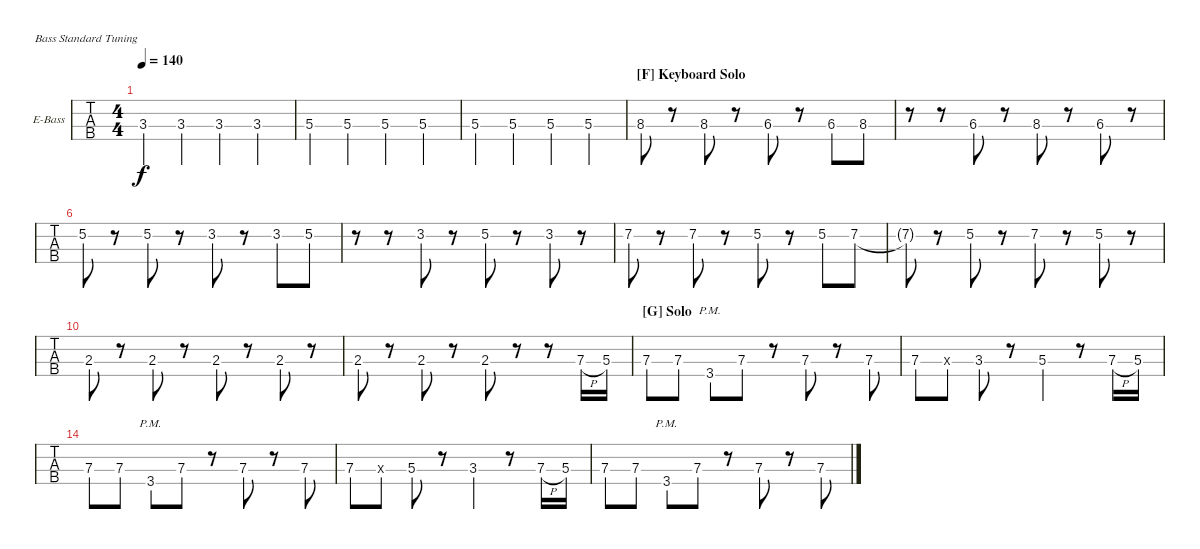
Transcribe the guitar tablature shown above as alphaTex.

\bracketExtendMode nobrackets
\firstSystemTrackNameOrientation horizontal
\otherSystemsTrackNameOrientation horizontal
\defaultBarNumberDisplay FirstOfSystem
\track ("Bass" "E-Bass") {instrument electricbassfinger}
\staff {tabs}
\tuning (G2 D2 A1 E1)
\ts (4 4)
\tempo 140
\clef f4
\ks c
3.3.4{dy f} 3.3.4 3.3.4 3.3.4 |
5.3.4 5.3.4 5.3.4 5.3.4 |
5.3.4 5.3.4 5.3.4 5.3.4 |
\section ("F" "Keyboard Solo")
8.3.8 r.8 8.3.8 r.8 6.3.8 r.8 6.3.8 8.3.8 |
r.8 r.8 6.3.8 r.8 8.3.8 r.8 6.3.8 r.8 |
5.2.8 r.8 5.2.8 r.8 3.2.8 r.8 3.2.8 5.2.8 |
r.8 r.8 3.2.8 r.8 5.2.8 r.8 3.2.8 r.8 |
7.2.8 r.8 7.2.8 r.8 5.2.8 r.8 5.2.8 7.2.8 |
7.2{t}.8 r.8 5.2.8 r.8 7.2.8 r.8 5.2.8 r.8 |
2.3.8 r.8 2.3.8 r.8 2.3.8 r.8 2.3.8 r.8 |
2.3.8 r.8 2.3.8 r.8 2.3.8 r.8 r.8 7.3{h}.16 5.3.16 |
\section ("G" "Solo")
7.3.8 7.3.8 3.4{pm}.8 7.3.8 r.8 7.3.8 r.8 7.3.8 |
7.3.8 7.3{x}.8 3.3.8 r.8 5.3.4 r.8 7.3{h}.16 5.3.16 |
7.3.8 7.3.8 3.4{pm}.8 7.3.8 r.8 7.3.8 r.8 7.3.8 |
7.3.8 7.3{x}.8 5.3.8 r.8 3.3.4 r.8 7.3{h}.16 5.3.16 |
7.3.8 7.3.8 3.4{pm}.8 7.3.8 r.8 7.3.8 r.8 7.3.8
